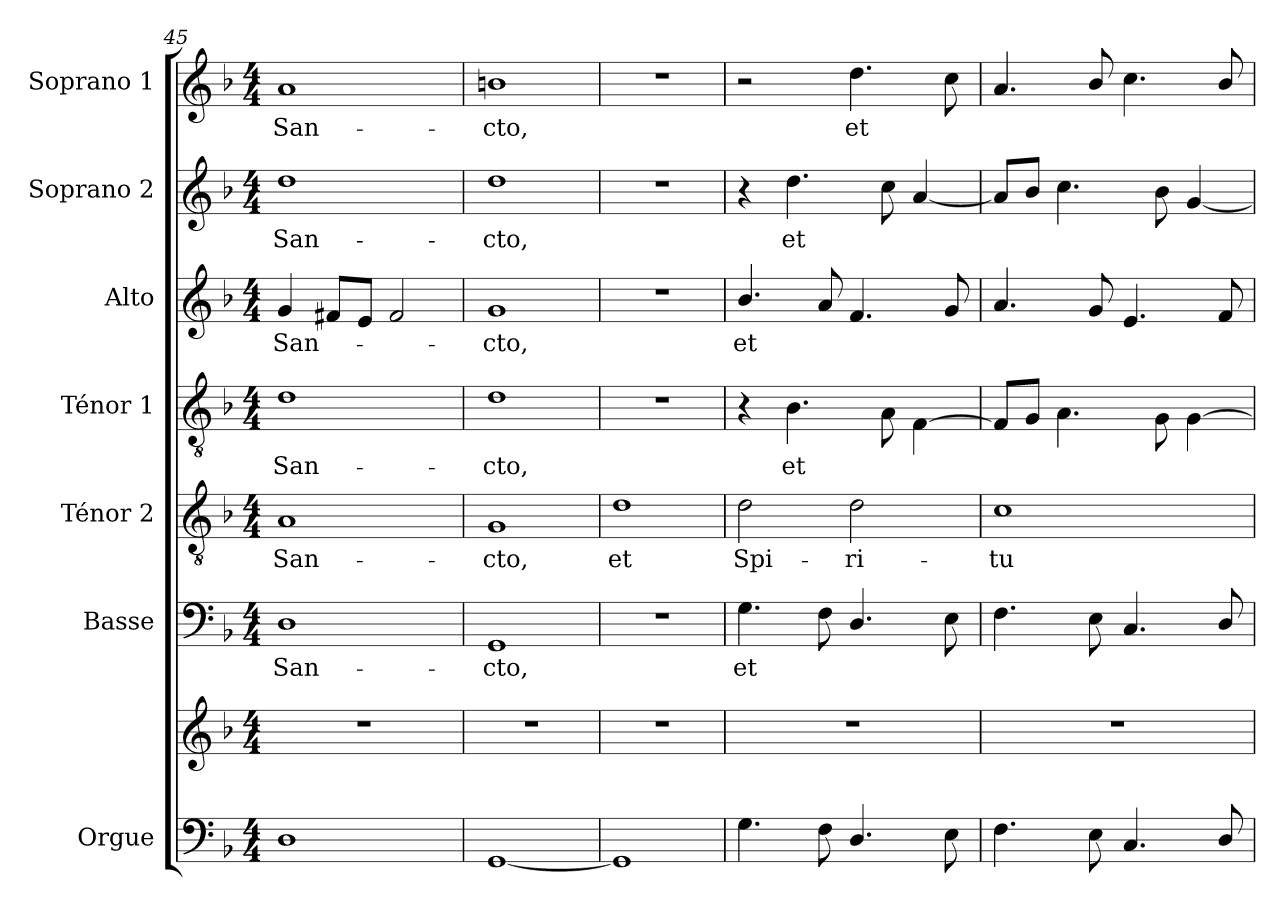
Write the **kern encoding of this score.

**kern	**kern	**kern	**text	**kern	**text	**kern	**text	**kern	**text	**kern	**text	**kern	**text
*part7	*part7	*part6	*part6	*part5	*part5	*part4	*part4	*part3	*part3	*part2	*part2	*part1	*part1
*staff8	*staff7	*staff6	*staff6	*staff5	*staff5	*staff4	*staff4	*staff3	*staff3	*staff2	*staff2	*staff1	*staff1
*I"Orgue	*	*I"Basse	*	*I"Ténor 2	*	*I"Ténor 1	*	*I"Alto	*	*I"Soprano 2	*	*I"Soprano 1	*
*I'Org.	*	*I'B.	*	*I'T. 2	*	*I'T. 1	*	*I'A.	*	*I'S. 2	*	*I'S. 1	*
*clefF4	*clefG2	*clefF4	*	*clefGv2	*	*clefGv2	*	*clefG2	*	*clefG2	*	*clefG2	*
*k[b-]	*k[b-]	*k[b-]	*	*k[b-]	*	*k[b-]	*	*k[b-]	*	*k[b-]	*	*k[b-]	*
*M4/4	*M4/4	*M4/4	*	*M4/4	*	*M4/4	*	*M4/4	*	*M4/4	*	*M4/4	*
=45	=45	=45	=45	=45	=45	=45	=45	=45	=45	=45	=45	=45	=45
!	!	!	!LO:LY:b	!	!LO:LY:b	!	!LO:LY:b	!	!LO:LY:b	!	!LO:LY:b	!	!LO:LY:b
1D	1r	1D	San-	1A	San-	1d	San-	4g/	San-	1dd	San-	1a	San-
.	.	.	.	.	.	.	.	8f#X/L	.	.	.	.	.
.	.	.	.	.	.	.	.	8e/J	.	.	.	.	.
.	.	.	.	.	.	.	.	2f#/	.	.	.	.	.
=46	=46	=46	=46	=46	=46	=46	=46	=46	=46	=46	=46	=46	=46
!	!	!	!LO:LY:b	!	!LO:LY:b	!	!LO:LY:b	!	!LO:LY:b	!	!LO:LY:b	!	!LO:LY:b
[<1GG	1r	1GG	-cto,	1G	-cto,	1d	-cto,	1g	-cto,	1dd	-cto,	1bn	-cto,
=47	=47	=47	=47	=47	=47	=47	=47	=47	=47	=47	=47	=47	=47
!	!	!	!	!	!LO:LY:b	!	!	!	!	!	!	!	!
1GG]	1r	1r	.	1d	et	1r	.	1r	.	1r	.	1r	.
=48	=48	=48	=48	=48	=48	=48	=48	=48	=48	=48	=48	=48	=48
!	!	!	!LO:LY:b	!	!LO:LY:b	!	!	!	!LO:LY:b	!	!	!	!
4.G\	1r	4.G\	et	2d\	Spi-	4r	.	4.b-/	et	4r	.	2r	.
!	!	!	!	!	!	!	!LO:LY:b	!	!	!	!LO:LY:b	!	!
.	.	.	.	.	.	4.B-\	et	.	.	4.dd\	et	.	.
8F\	.	8F\	.	.	.	.	.	8a/	.	.	.	.	.
!	!	!	!	!	!LO:LY:b	!	!	!	!	!	!	!	!LO:LY:b
4.D/	.	4.D/	.	2d\	-ri-	.	.	4.f/	.	.	.	4.dd\	et
.	.	.	.	.	.	8A\	.	.	.	8cc\	.	.	.
.	.	.	.	.	.	[<4F\	.	.	.	[<4a/	.	.	.
8E\	.	8E\	.	.	.	.	.	8g/	.	.	.	8cc\	.
!!LO:PB:g=z
=49	=49	=49	=49	=49	=49	=49	=49	=49	=49	=49	=49	=49	=49
!	!	!	!	!	!LO:LY:b	!	!	!	!	!	!	!	!
4.F\	1r	4.F\	.	1c	-tu-	8F/L]	.	4.a/	.	8a/L]	.	4.a/	.
.	.	.	.	.	.	8G/J	.	.	.	8b-/J	.	.	.
.	.	.	.	.	.	4.A\	.	.	.	4.cc\	.	.	.
8E\	.	8E\	.	.	.	.	.	8g/	.	.	.	8b-/	.
4.C/	.	4.C/	.	.	.	.	.	4.e/	.	.	.	4.cc\	.
.	.	.	.	.	.	8G\	.	.	.	8b-\	.	.	.
.	.	.	.	.	.	[4G\	.	.	.	[4g/	.	.	.
8D/	.	8D/	.	.	.	.	.	8f/	.	.	.	8b-/	.
=	=	=	=	=	=	=	=	=	=	=	=	=	=
*-	*-	*-	*-	*-	*-	*-	*-	*-	*-	*-	*-	*-	*-
